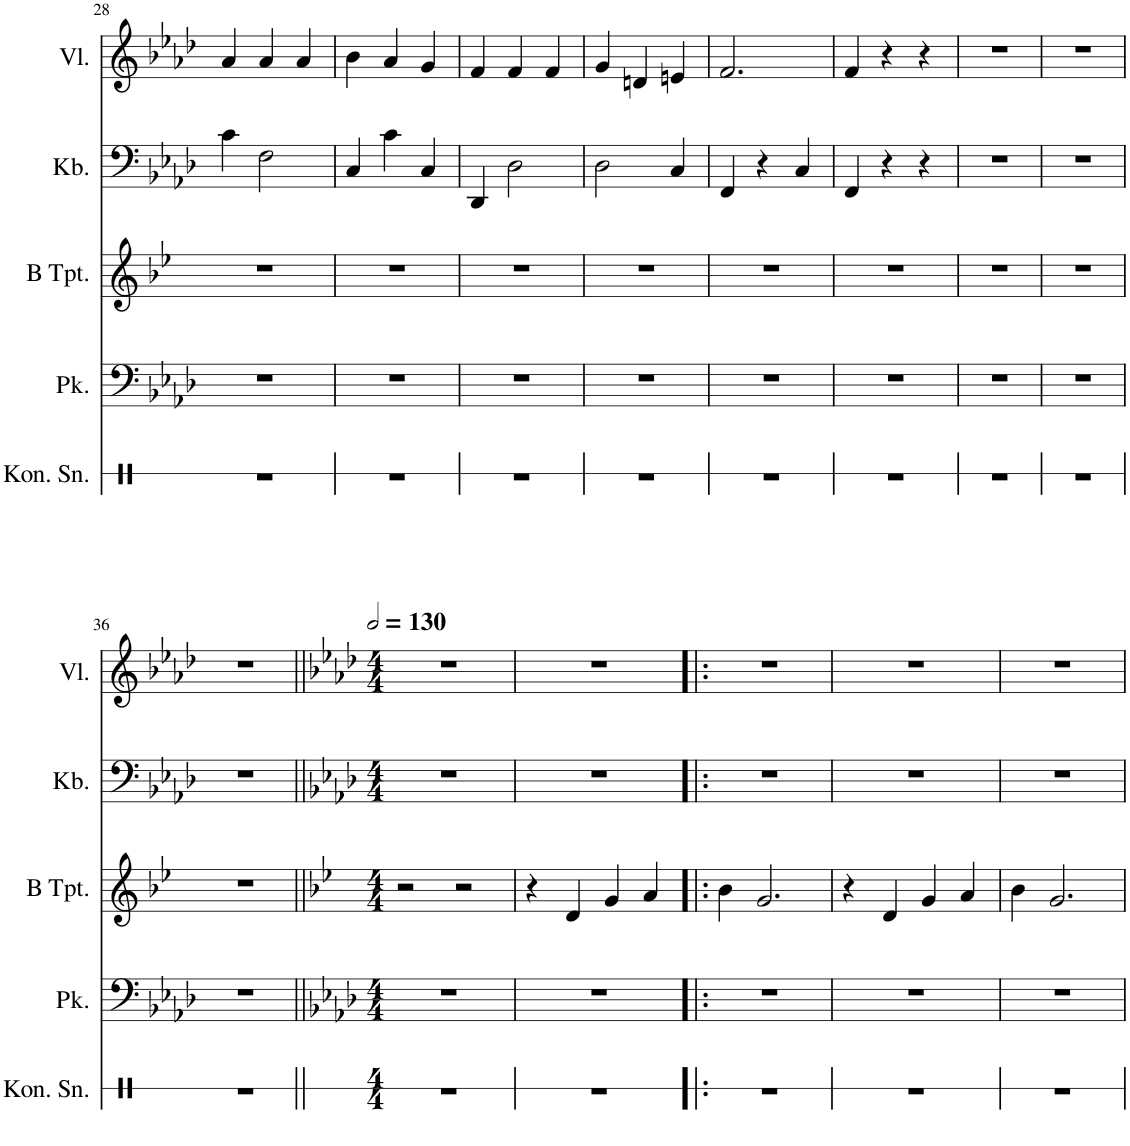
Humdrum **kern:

**kern	**kern	**kern	**kern	**kern
*part5	*part4	*part3	*part2	*part1
*staff5	*staff4	*staff3	*staff2	*staff1
*I"Konzert Snare Drum	*I"Pauken	*I"Trompete in B	*I"Kontrabass	*I"Violine
*I'Kon. Sn.	*I'Pk.	*	*I'Kb.	*I'Vl.
!!LO:PB:g=z
*clefX	*clefF4	*clefG2	*clefF4	*clefG2
*	*	*Trd1c2	*Trd7c12	*
*k[]	*k[b-e-a-d-]	*k[b-e-]	*k[b-e-a-d-]	*k[b-e-a-d-]
*M3/4	*M3/4	*M3/4	*M3/4	*M3/4
=28	=28	=28	=28	=28
2.r	2.r	2.r	4c\	4a-/
.	.	.	2F\	4a-/
.	.	.	.	4a-/
=29	=29	=29	=29	=29
2.r	2.r	2.r	4C/	4b-\
.	.	.	4c\	4a-/
.	.	.	4C/	4g/
=30	=30	=30	=30	=30
2.r	2.r	2.r	4DD-/	4f/
.	.	.	2D-\	4f/
.	.	.	.	4f/
=31	=31	=31	=31	=31
2.r	2.r	2.r	2D-\	4g/
.	.	.	.	4dn/
.	.	.	4C/	4en/
=32	=32	=32	=32	=32
2.r	2.r	2.r	4FF/	2.f/
.	.	.	4r	.
.	.	.	4C/	.
=33	=33	=33	=33	=33
2.r	2.r	2.r	4FF/	4f/
.	.	.	4r	4r
.	.	.	4r	4r
=34	=34	=34	=34	=34
2.r	2.r	2.r	2.r	2.r
=35	=35	=35	=35	=35
2.r	2.r	2.r	2.r	2.r
!!LO:LB:g=z
=36	=36	=36	=36	=36
2.r	2.r	2.r	2.r	2.r
=37||	=37||	=37||	=37||	=37||
*	*k[b-e-a-d-]	*k[b-e-]	*k[b-e-a-d-]	*k[b-e-a-d-]
*M4/4	*M4/4	*M4/4	*M4/4	*M4/4
*	*	*	*	*MM260
1r	1r	2r	1r	1r
.	.	2r	.	.
=38	=38	=38	=38	=38
1r	1r	4r	1r	1r
.	.	4d/	.	.
.	.	4g/	.	.
.	.	4a/	.	.
=39!|:	=39!|:	=39!|:	=39!|:	=39!|:
1r	1r	4b-\	1r	1r
.	.	2.g/	.	.
=40	=40	=40	=40	=40
1r	1r	4r	1r	1r
.	.	4d/	.	.
.	.	4g/	.	.
.	.	4a/	.	.
=41	=41	=41	=41	=41
1r	1r	4b-\	1r	1r
.	.	2.g/	.	.
=	=	=	=	=
*-	*-	*-	*-	*-
